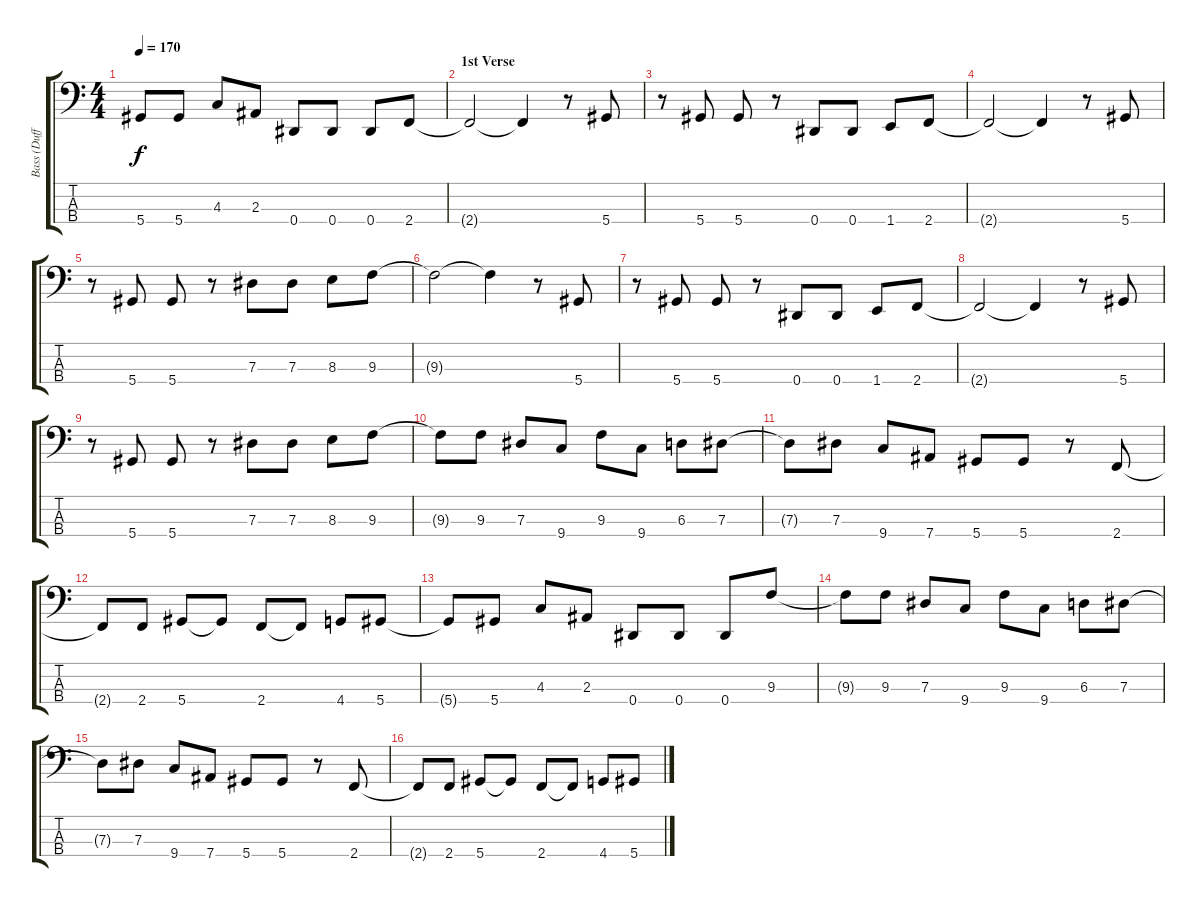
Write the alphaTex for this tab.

\track ("Bass (Duff)" "Bass (Duff") {instrument electricbasspick}
\staff {score tabs}
\tuning (Gb2 Db2 Ab1 Eb1) {hide}
\ts (4 4)
\tempo 170
\clef f4
\ks c
5.4{t}.8{dy f} 5.4.8 4.3.8 2.3.8 0.4.8 0.4.8 0.4.8 2.4.8 |
\section ("" "1st Verse")
2.4{t}.2 2.4{t}.4 r.8 5.4.8 |
r.8 5.4.8 5.4.8 r.8 0.4.8 0.4.8 1.4.8 2.4.8 |
2.4{t}.2 2.4{t}.4 r.8 5.4.8 |
r.8 5.4.8 5.4.8 r.8 7.3.8 7.3.8 8.3.8 9.3.8 |
9.3{t}.2 9.3{t}.4 r.8 5.4.8 |
r.8 5.4.8 5.4.8 r.8 0.4.8 0.4.8 1.4.8 2.4.8 |
2.4{t}.2 2.4{t}.4 r.8 5.4.8 |
r.8 5.4.8 5.4.8 r.8 7.3.8 7.3.8 8.3.8 9.3.8 |
9.3{t}.8 9.3.8 7.3.8 9.4.8 9.3.8 9.4.8 6.3.8 7.3.8 |
7.3{t}.8 7.3.8 9.4.8 7.4.8 5.4.8 5.4.8 r.8 2.4.8 |
2.4{t}.8 2.4.8 5.4.8 5.4{t}.8 2.4.8 2.4{t}.8 4.4.8 5.4.8 |
5.4{t}.8 5.4.8 4.3.8 2.3.8 0.4.8 0.4.8 0.4.8 9.3.8 |
9.3{t}.8 9.3.8 7.3.8 9.4.8 9.3.8 9.4.8 6.3.8 7.3.8 |
7.3{t}.8 7.3.8 9.4.8 7.4.8 5.4.8 5.4.8 r.8 2.4.8 |
2.4{t}.8 2.4.8 5.4.8 5.4{t}.8 2.4.8 2.4{t}.8 4.4.8 5.4.8
